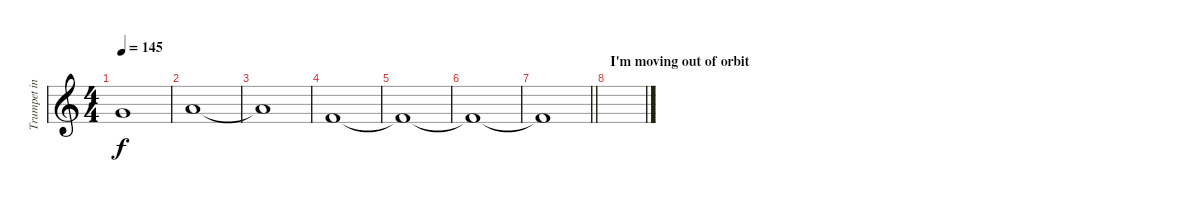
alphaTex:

\track ("Trumpet in C" "Trumpet in") {instrument trumpet}
\staff {score}
\tuning (E4 B3 G3 D3 A2 E2 B1) {hide}
\ts (4 4)
\tempo 145
\clef g2
\ks c
3.1{t}.1{dy f} |
5.1.1 |
5.1{t}.1 |
1.1.1 |
1.1{t}.1 |
1.1{t}.1 |
\barLineRight lightlight
1.1{t}.1 |
\section ("" "I'm moving out of orbit")
